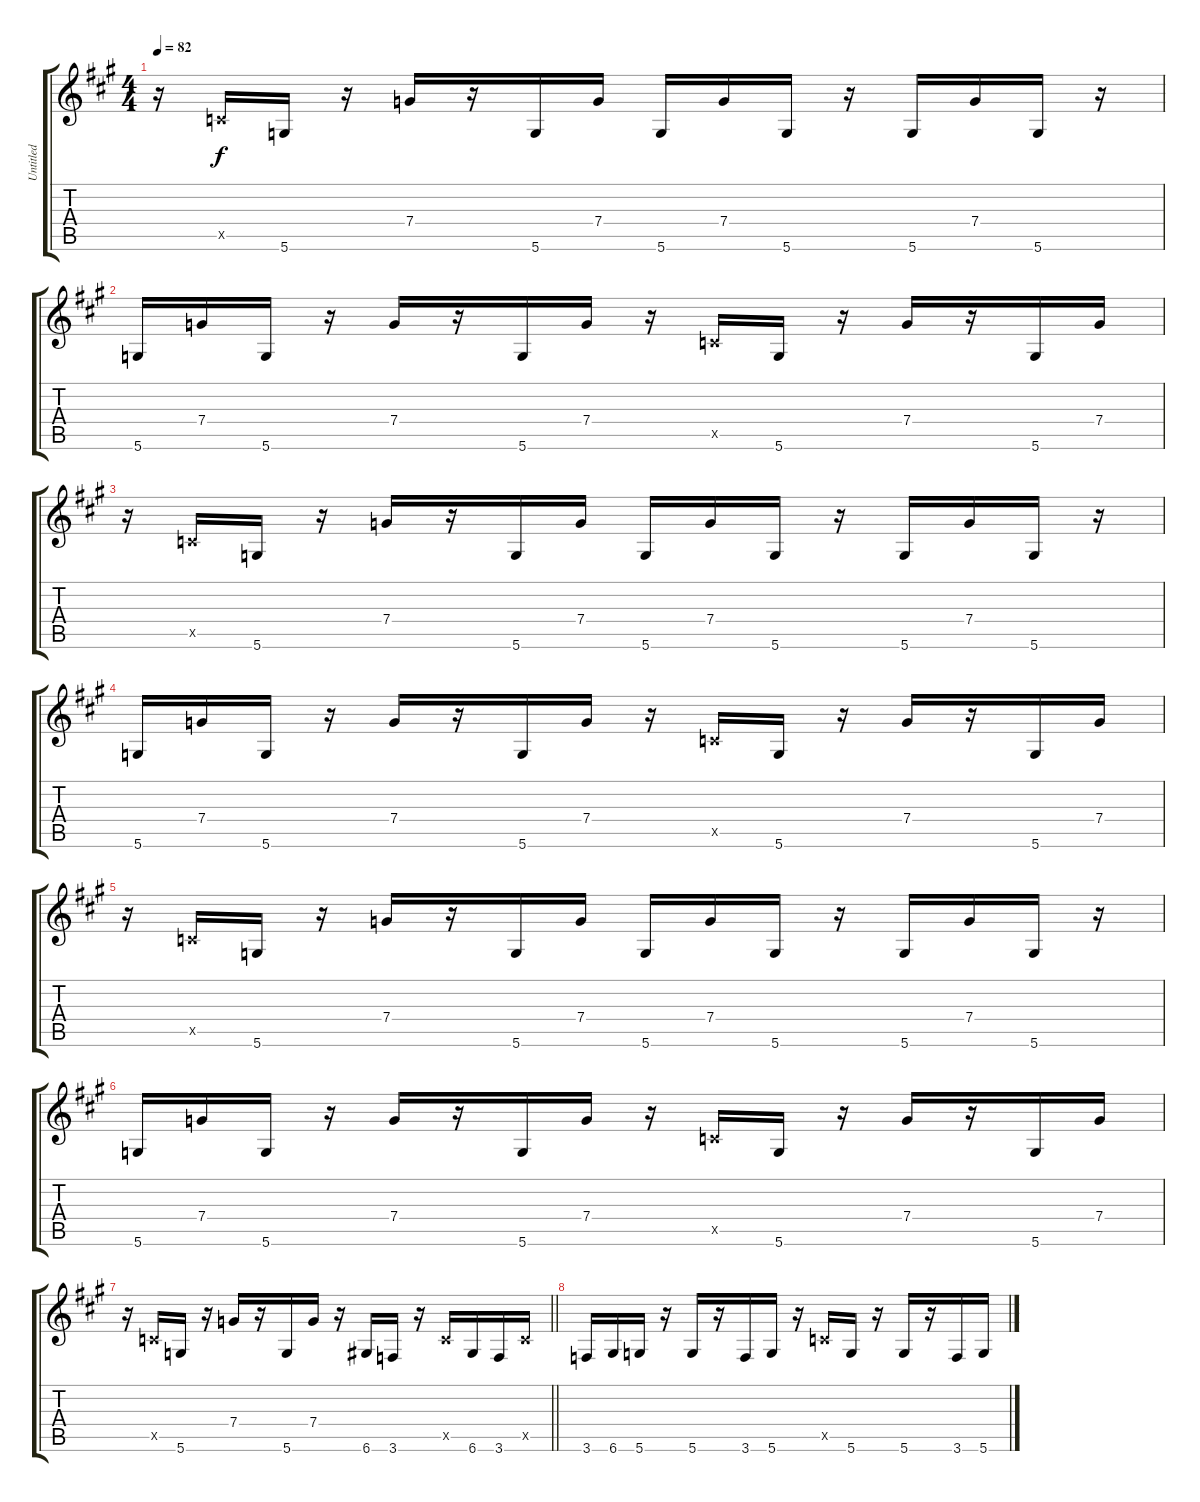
\track ("Untitled" "Untitled") {instrument overdrivenguitar}
\staff {score tabs}
\tuning (D4 A3 F3 C3 G2 D2) {hide}
\ts (4 4)
\tempo 82
\clef g2
\ks a
r.16{dy f} 5.5{x}.16 5.6.16 r.16 7.4.16 r.16 5.6.16 7.4.16 5.6.16 7.4.16 5.6.16 r.16 5.6.16 7.4.16 5.6.16 r.16 |
5.6.16 7.4.16 5.6.16 r.16 7.4.16 r.16 5.6.16 7.4.16 r.16 5.5{x}.16 5.6.16 r.16 7.4.16 r.16 5.6.16 7.4.16 |
r.16 5.5{x}.16 5.6.16 r.16 7.4.16 r.16 5.6.16 7.4.16 5.6.16 7.4.16 5.6.16 r.16 5.6.16 7.4.16 5.6.16 r.16 |
5.6.16 7.4.16 5.6.16 r.16 7.4.16 r.16 5.6.16 7.4.16 r.16 5.5{x}.16 5.6.16 r.16 7.4.16 r.16 5.6.16 7.4.16 |
r.16 5.5{x}.16 5.6.16 r.16 7.4.16 r.16 5.6.16 7.4.16 5.6.16 7.4.16 5.6.16 r.16 5.6.16 7.4.16 5.6.16 r.16 |
5.6.16 7.4.16 5.6.16 r.16 7.4.16 r.16 5.6.16 7.4.16 r.16 5.5{x}.16 5.6.16 r.16 7.4.16 r.16 5.6.16 7.4.16 |
\barLineRight lightlight
r.16 5.5{x}.16 5.6.16 r.16 7.4.16 r.16 5.6.16 7.4.16 r.16 6.6.16 3.6.16 r.16 5.5{x}.16 6.6.16 3.6.16 5.5{x}.16 |
\section ("" " ")
3.6.16 6.6.16 5.6.16 r.16 5.6.16 r.16 3.6.16 5.6.16 r.16 5.5{x}.16 5.6.16 r.16 5.6.16 r.16 3.6.16 5.6.16
